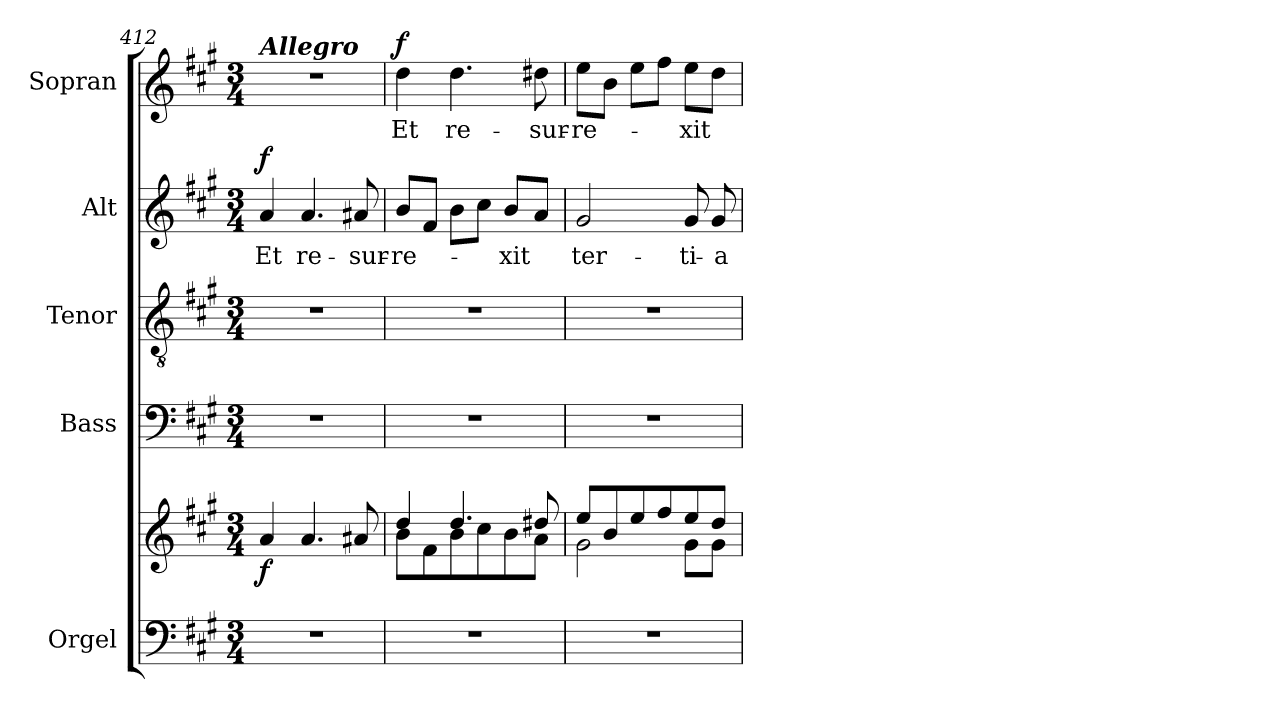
**kern	**kern	**dynam	**kern	**kern	**kern	**text	**dynam	**kern	**text	**dynam
*part5	*part5	*part5	*part4	*part3	*part2	*part2	*part2	*part1	*part1	*part1
*staff6	*staff5	*staff5/6	*staff4	*staff3	*staff2	*staff2	*staff2	*staff1	*staff1	*staff1
*I"Orgel	*	*	*I"Bass	*I"Tenor	*I"Alt	*	*	*I"Sopran	*	*
*I'Org.	*	*	*I'B.	*I'T.	*I'A.	*	*	*I'S.	*	*
*clefF4	*clefG2	*	*clefF4	*clefGv2	*clefG2	*	*	*clefG2	*	*
*k[f#c#g#]	*k[f#c#g#]	*	*k[f#c#g#]	*k[f#c#g#]	*k[f#c#g#]	*	*	*k[f#c#g#]	*	*
*A:	*A:	*	*A:	*A:	*A:	*	*	*A:	*	*
*M3/4	*M3/4	*	*M3/4	*M3/4	*M3/4	*	*	*M3/4	*	*
=412	=412	=412	=412	=412	=412	=412	=412	=412	=412	=412
!	!	!	!	!	!	!	!	!LO:TX:a:Bi:t=Allegro	!	!
!	!	!LO:DY:b	!	!	!	!LO:LY:b	!LO:DY:a	!	!	!
2.r	4a/	f	2.r	2.r	4a/	Et	f	2.r	.	.
!	!	!	!	!	!	!LO:LY:b	!	!	!	!
.	4.a/	.	.	.	4.a/	re-	.	.	.	.
!	!	!	!	!	!	!LO:LY:b	!	!	!	!
.	8a#X/	.	.	.	8a#X/	-sur-	.	.	.	.
=413	=413	=413	=413	=413	=413	=413	=413	=413	=413	=413
*	*^	*	*	*	*	*	*	*	*	*
!	!	!	!	!	!	!	!LO:LY:b	!	!	!LO:LY:b	!LO:DY:a
2.r	4dd/	8b\L	.	2.r	2.r	8b/L	-re-	.	4dd\	Et	f
.	.	8f#\	.	.	.	8f#/J	.	.	.	.	.
!	!	!	!	!	!	!	!	!	!	!LO:LY:b	!
.	4.dd/	8b\	.	.	.	8b\L	.	.	4.dd\	re-	.
.	.	8cc#\	.	.	.	8cc#\J	.	.	.	.	.
!	!	!	!	!	!	!	!LO:LY:b	!	!	!	!
.	.	8b\	.	.	.	8b/L	-xit	.	.	.	.
!	!	!	!	!	!	!	!	!	!	!LO:LY:b	!
.	8dd#X/	8a\J	.	.	.	8a/J	.	.	8dd#X\	-sur-	.
=414	=414	=414	=414	=414	=414	=414	=414	=414	=414	=414	=414
!	!	!	!	!	!	!	!LO:LY:b	!	!	!LO:LY:b	!
2.r	8ee/L	2g#\	.	2.r	2.r	2g#/	ter-	.	8ee\L	-re-	.
.	8b/	.	.	.	.	.	.	.	8b\J	.	.
.	8ee/	.	.	.	.	.	.	.	8ee\L	.	.
.	8ff#/	.	.	.	.	.	.	.	8ff#\J	.	.
!	!	!	!	!	!	!	!LO:LY:b	!	!	!LO:LY:b	!
.	8ee/	8g#\L	.	.	.	8g#/	-ti-	.	8ee\L	-xit	.
!	!	!	!	!	!	!	!LO:LY:b	!	!	!	!
.	8dd/J	8g#\J	.	.	.	8g#/	-a	.	8dd\J	.	.
*	*v	*v	*	*	*	*	*	*	*	*	*
=	=	=	=	=	=	=	=	=	=	=
*-	*-	*-	*-	*-	*-	*-	*-	*-	*-	*-
